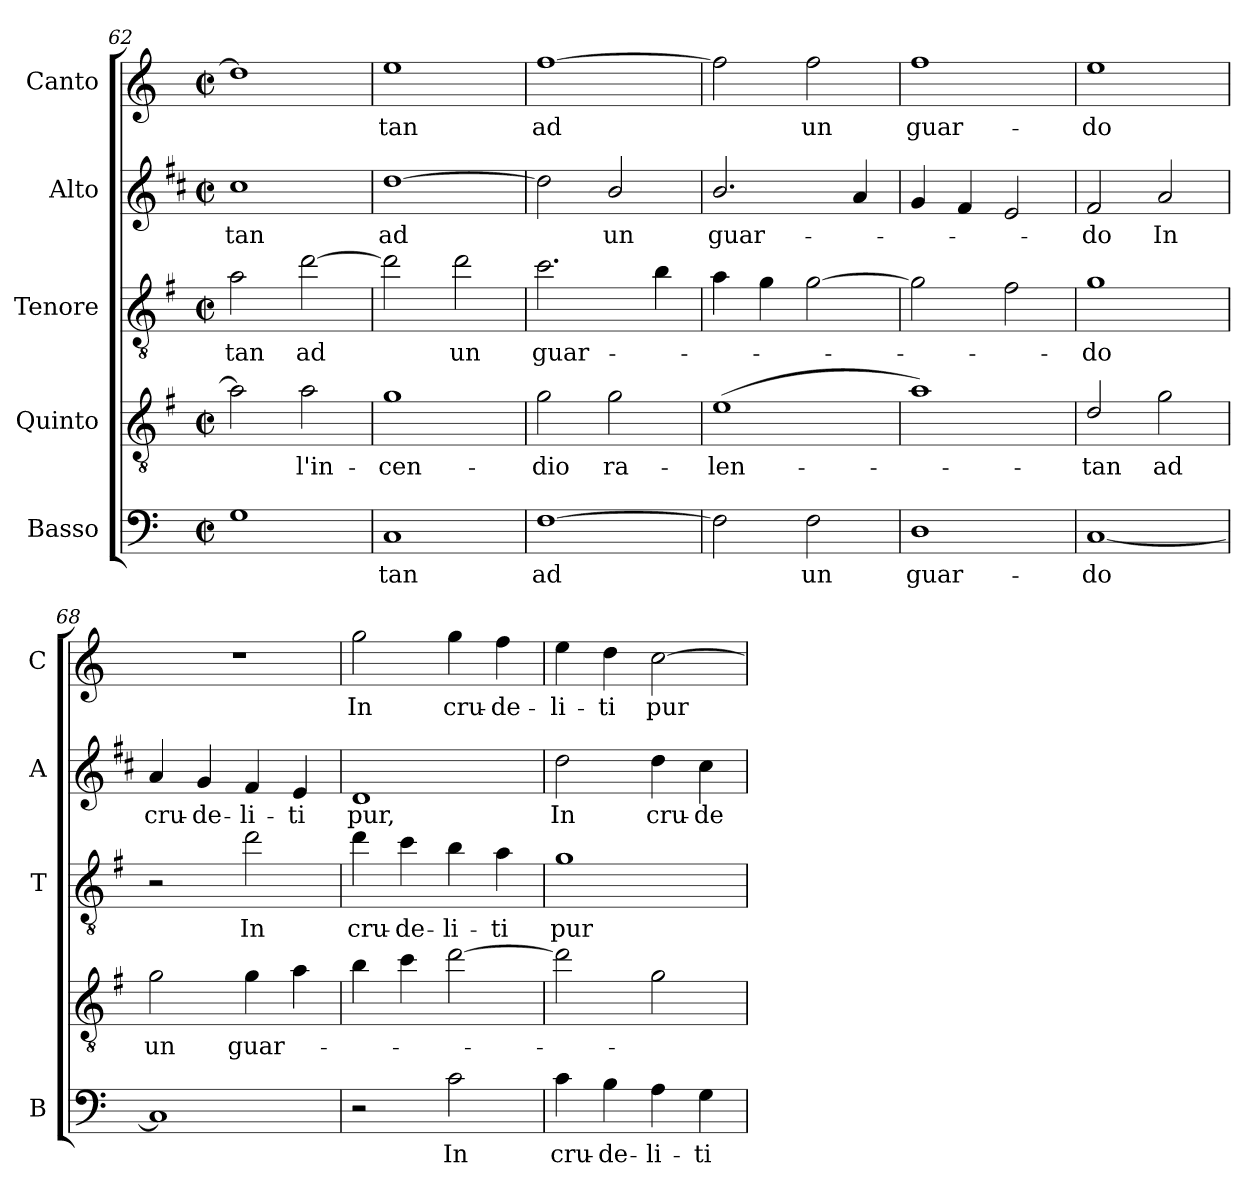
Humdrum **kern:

**kern	**text	**kern	**text	**kern	**text	**kern	**text	**kern	**text
*part5	*part5	*part4	*part4	*part3	*part3	*part2	*part2	*part1	*part1
*staff5	*staff5	*staff4	*staff4	*staff3	*staff3	*staff2	*staff2	*staff1	*staff1
*I"Basso	*	*I"Quinto	*	*I"Tenore	*	*I"Alto	*	*I"Canto	*
*I'B	*	*	*	*I'T	*	*I'A	*	*I'C	*
*clefF4	*	*clefGv2	*	*clefGv2	*	*clefG2	*	*clefG2	*
*	*	*ITrd4c7	*	*ITrd4c7	*	*ITrd1c2	*	*	*
*k[]	*	*k[]	*	*k[]	*	*k[]	*	*k[]	*
*C:	*	*C:	*	*C:	*	*C:	*	*C:	*
*M2/2	*	*M2/2	*	*M2/2	*	*M2/2	*	*M2/2	*
*met(c|)	*	*met(c|)	*	*met(c|)	*	*met(c|)	*	*met(c|)	*
=62	=62	=62	=62	=62	=62	=62	=62	=62	=62
!	!	!	!	!	!LO:LY:b	!	!	!	!
!	!	!	!	!	!	!	!LO:LY:b	!	!
1G	.	2d\]	.	2d\	-tan	1b	-tan	1dd]	.
!	!	!	!LO:LY:b	!	!	!	!	!	!
!	!	!	!	!	!LO:LY:b	!	!	!	!
.	.	2d\	l'in-	[2g\	ad	.	.	.	.
=63	=63	=63	=63	=63	=63	=63	=63	=63	=63
!	!LO:LY:b	!	!	!	!	!	!	!	!
!	!	!	!LO:LY:b	!	!	!	!	!	!
!	!	!	!	!	!	!	!LO:LY:b	!	!
!	!	!	!	!	!	!	!	!	!LO:LY:b
1C	-tan	1c	-cen-	2g\]	.	[1cc	ad	1ee	-tan
!	!	!	!	!	!LO:LY:b	!	!	!	!
.	.	.	.	2g\	un	.	.	.	.
=64	=64	=64	=64	=64	=64	=64	=64	=64	=64
!	!LO:LY:b	!	!	!	!	!	!	!	!
!	!	!	!LO:LY:b	!	!	!	!	!	!
!	!	!	!	!	!LO:LY:b	!	!	!	!
!	!	!	!	!	!	!	!	!	!LO:LY:b
[1F	ad	2c\	-dio	2.f\	guar-	2cc\]	.	[1ff	ad
!	!	!	!LO:LY:b	!	!	!	!	!	!
!	!	!	!	!	!	!	!LO:LY:b	!	!
.	.	2c\	ra-	.	.	2a/	un	.	.
.	.	.	.	4e\	.	.	.	.	.
!!LO:PB:g=z
=65	=65	=65	=65	=65	=65	=65	=65	=65	=65
!	!	!	!LO:LY:b	!	!	!	!	!	!
!	!	!	!	!	!	!	!LO:LY:b	!	!
2F\]	.	(>1A	-len-	4d\	.	2.a/	guar-	2ff\]	.
.	.	.	.	4c\	.	.	.	.	.
!	!LO:LY:b	!	!	!	!	!	!	!	!
!	!	!	!	!	!	!	!	!	!LO:LY:b
2F\	un	.	.	[2c\	.	.	.	2ff\	un
.	.	.	.	.	.	4g/	.	.	.
=66	=66	=66	=66	=66	=66	=66	=66	=66	=66
!	!LO:LY:b	!	!	!	!	!	!	!	!
!	!	!	!	!	!	!	!	!	!LO:LY:b
1D	guar-	1d)	.	2c\]	.	4f/	.	1ff	guar-
.	.	.	.	.	.	4e/	.	.	.
.	.	.	.	2B\	.	2d/	.	.	.
=67	=67	=67	=67	=67	=67	=67	=67	=67	=67
!	!LO:LY:b	!	!	!	!	!	!	!	!
!	!	!	!LO:LY:b	!	!	!	!	!	!
!	!	!	!	!	!LO:LY:b	!	!	!	!
!	!	!	!	!	!	!	!LO:LY:b	!	!
!	!	!	!	!	!	!	!	!	!LO:LY:b
[1C	-do	2G/	-tan	1c	-do	2e/	-do	1ee	-do
!	!	!	!LO:LY:b	!	!	!	!	!	!
!	!	!	!	!	!	!	!LO:LY:b	!	!
.	.	2c\	ad	.	.	2g/	In	.	.
=68	=68	=68	=68	=68	=68	=68	=68	=68	=68
!	!	!	!LO:LY:b	!	!	!	!	!	!
!	!	!	!	!	!	!	!LO:LY:b	!	!
1C]	.	2c\	un	2r	.	4g/	cru-	1r	.
!	!	!	!	!	!	!	!LO:LY:b	!	!
.	.	.	.	.	.	4f/	-de-	.	.
!	!	!	!LO:LY:b	!	!	!	!	!	!
!	!	!	!	!	!LO:LY:b	!	!	!	!
!	!	!	!	!	!	!	!LO:LY:b	!	!
.	.	4c\	guar-	2g\	In	4e/	-li-	.	.
!	!	!	!	!	!	!	!LO:LY:b	!	!
.	.	4d\	.	.	.	4d/	-ti	.	.
=69	=69	=69	=69	=69	=69	=69	=69	=69	=69
!	!	!	!	!	!LO:LY:b	!	!	!	!
!	!	!	!	!	!	!	!LO:LY:b	!	!
!	!	!	!	!	!	!	!	!	!LO:LY:b
2r	.	4e\	.	4g\	cru-	1c	pur,	2gg\	In
!	!	!	!	!	!LO:LY:b	!	!	!	!
.	.	4f\	.	4f\	-de-	.	.	.	.
!	!LO:LY:b	!	!	!	!	!	!	!	!
!	!	!	!	!	!LO:LY:b	!	!	!	!
!	!	!	!	!	!	!	!	!	!LO:LY:b
2c\	In	[2g\	.	4e\	-li-	.	.	4gg\	cru-
!	!	!	!	!	!LO:LY:b	!	!	!	!
!	!	!	!	!	!	!	!	!	!LO:LY:b
.	.	.	.	4d\	-ti	.	.	4ff\	-de-
=70	=70	=70	=70	=70	=70	=70	=70	=70	=70
!	!LO:LY:b	!	!	!	!	!	!	!	!
!	!	!	!	!	!LO:LY:b	!	!	!	!
!	!	!	!	!	!	!	!LO:LY:b	!	!
!	!	!	!	!	!	!	!	!	!LO:LY:b
4c\	cru-	2g\]	.	1c	pur	2cc\	In	4ee\	-li-
!	!LO:LY:b	!	!	!	!	!	!	!	!
!	!	!	!	!	!	!	!	!	!LO:LY:b
4B\	-de-	.	.	.	.	.	.	4dd\	-ti
!	!LO:LY:b	!	!	!	!	!	!	!	!
!	!	!	!	!	!	!	!LO:LY:b	!	!
!	!	!	!	!	!	!	!	!	!LO:LY:b
4A\	-li-	2c\	.	.	.	4cc\	cru-	[2cc\	pur
!	!LO:LY:b	!	!	!	!	!	!	!	!
!	!	!	!	!	!	!	!LO:LY:b	!	!
4G\	-ti	.	.	.	.	4b\	-de-	.	.
=	=	=	=	=	=	=	=	=	=
*-	*-	*-	*-	*-	*-	*-	*-	*-	*-
